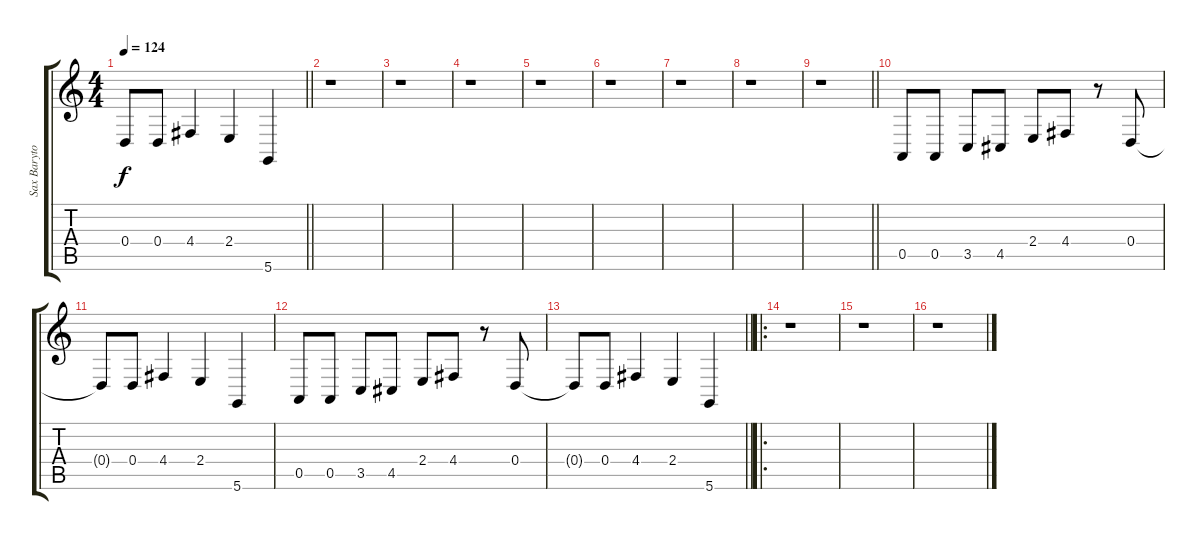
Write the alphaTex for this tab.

\track ("Sax Baryton" "Sax Baryto") {instrument baritonesax}
\staff {score tabs}
\tuning (E4 B3 G3 D3 A2 D2) {hide}
\ts (4 4)
\tempo 124
\clef g2
\barLineRight lightlight
\ks c
0.4{t}.8{dy f} 0.4.8 4.4.4 2.4.4 5.6.4 |
r.1 |
r.1 |
r.1 |
r.1 |
r.1 |
r.1 |
r.1 |
\barLineRight lightlight
r.1 |
0.5.8 0.5.8 3.5.8 4.5.8 2.4.8 4.4.8 r.8 0.4.8 |
0.4{t}.8 0.4.8 4.4.4 2.4.4 5.6.4 |
0.5.8 0.5.8 3.5.8 4.5.8 2.4.8 4.4.8 r.8 0.4.8 |
\barLineRight lightlight
0.4{t}.8 0.4.8 4.4.4 2.4.4 5.6.4 |
\ro
r.1 |
r.1 |
r.1
